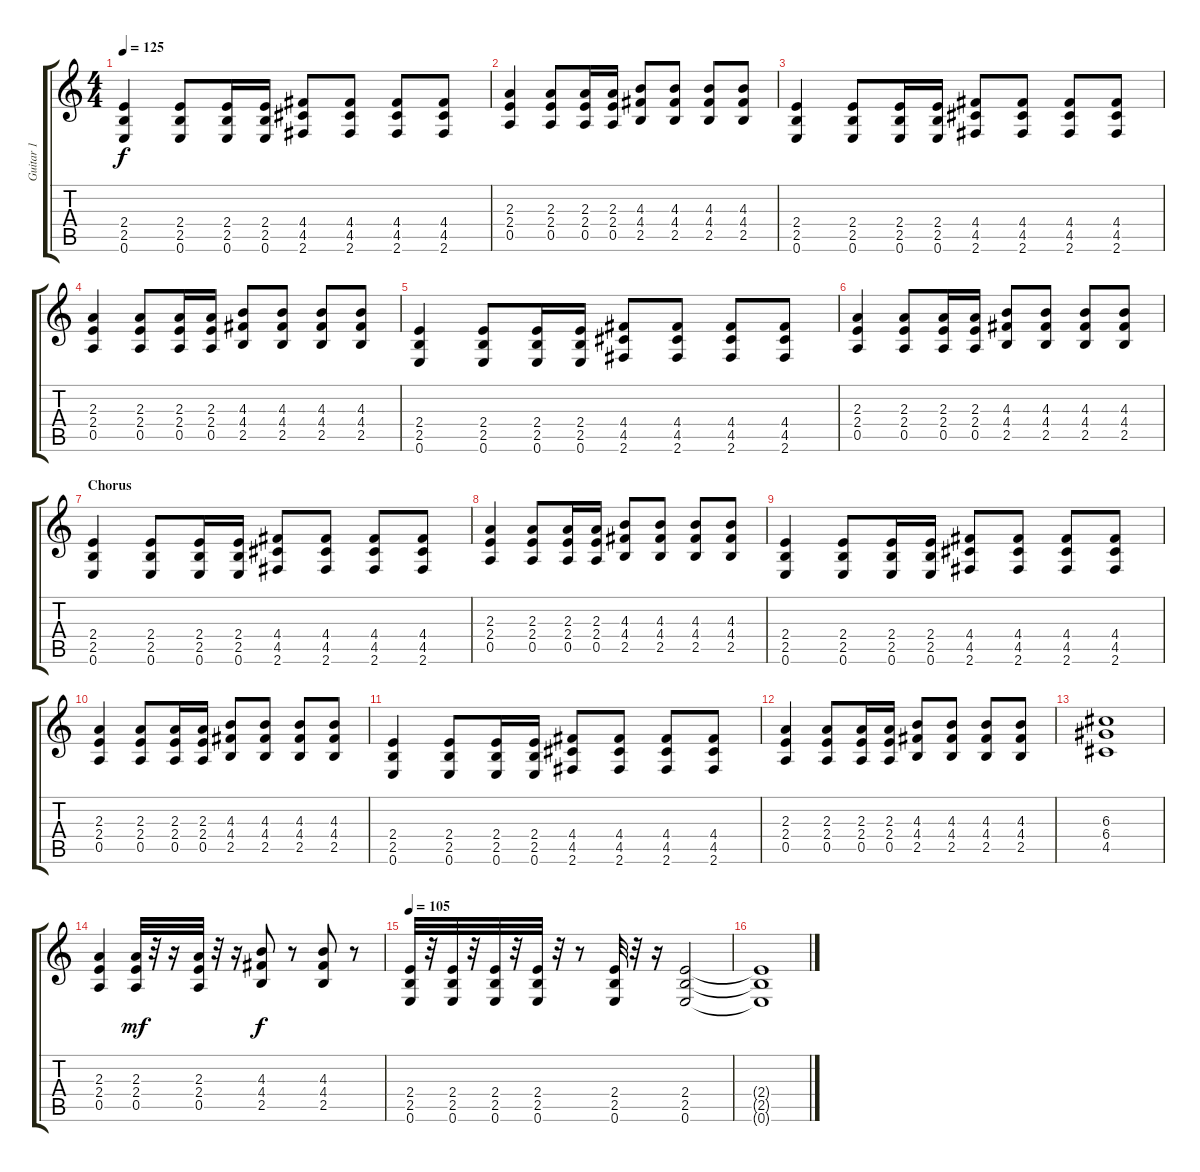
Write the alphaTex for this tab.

\track ("Guitar 1" "Guitar 1") {instrument distortionguitar}
\staff {score tabs}
\tuning (E4 B3 G3 D3 A2 E2) {hide}
\ts (4 4)
\tempo 125
\clef g2
\ks c
(2.4 2.5 0.6).4{dy f} (2.4 2.5 0.6).8 (2.4 2.5 0.6).16 (2.4 2.5 0.6).16 (4.4 4.5 2.6).8 (4.4 4.5 2.6).8 (4.4 4.5 2.6).8 (4.4 4.5 2.6).8 |
(2.3 2.4 0.5).4 (2.3 2.4 0.5).8 (2.3 2.4 0.5).16 (2.3 2.4 0.5).16 (4.3 4.4 2.5).8 (4.3 4.4 2.5).8 (4.3 4.4 2.5).8 (4.3 4.4 2.5).8 |
(2.4 2.5 0.6).4 (2.4 2.5 0.6).8 (2.4 2.5 0.6).16 (2.4 2.5 0.6).16 (4.4 4.5 2.6).8 (4.4 4.5 2.6).8 (4.4 4.5 2.6).8 (4.4 4.5 2.6).8 |
(2.3 2.4 0.5).4 (2.3 2.4 0.5).8 (2.3 2.4 0.5).16 (2.3 2.4 0.5).16 (4.3 4.4 2.5).8 (4.3 4.4 2.5).8 (4.3 4.4 2.5).8 (4.3 4.4 2.5).8 |
(2.4 2.5 0.6).4 (2.4 2.5 0.6).8 (2.4 2.5 0.6).16 (2.4 2.5 0.6).16 (4.4 4.5 2.6).8 (4.4 4.5 2.6).8 (4.4 4.5 2.6).8 (4.4 4.5 2.6).8 |
(2.3 2.4 0.5).4 (2.3 2.4 0.5).8 (2.3 2.4 0.5).16 (2.3 2.4 0.5).16 (4.3 4.4 2.5).8 (4.3 4.4 2.5).8 (4.3 4.4 2.5).8 (4.3 4.4 2.5).8 |
\section ("" "Chorus")
(2.4 2.5 0.6).4 (2.4 2.5 0.6).8 (2.4 2.5 0.6).16 (2.4 2.5 0.6).16 (4.4 4.5 2.6).8 (4.4 4.5 2.6).8 (4.4 4.5 2.6).8 (4.4 4.5 2.6).8 |
(2.3 2.4 0.5).4 (2.3 2.4 0.5).8 (2.3 2.4 0.5).16 (2.3 2.4 0.5).16 (4.3 4.4 2.5).8 (4.3 4.4 2.5).8 (4.3 4.4 2.5).8 (4.3 4.4 2.5).8 |
(2.4 2.5 0.6).4 (2.4 2.5 0.6).8 (2.4 2.5 0.6).16 (2.4 2.5 0.6).16 (4.4 4.5 2.6).8 (4.4 4.5 2.6).8 (4.4 4.5 2.6).8 (4.4 4.5 2.6).8 |
(2.3 2.4 0.5).4 (2.3 2.4 0.5).8 (2.3 2.4 0.5).16 (2.3 2.4 0.5).16 (4.3 4.4 2.5).8 (4.3 4.4 2.5).8 (4.3 4.4 2.5).8 (4.3 4.4 2.5).8 |
(2.4 2.5 0.6).4 (2.4 2.5 0.6).8 (2.4 2.5 0.6).16 (2.4 2.5 0.6).16 (4.4 4.5 2.6).8 (4.4 4.5 2.6).8 (4.4 4.5 2.6).8 (4.4 4.5 2.6).8 |
(2.3 2.4 0.5).4 (2.3 2.4 0.5).8 (2.3 2.4 0.5).16 (2.3 2.4 0.5).16 (4.3 4.4 2.5).8 (4.3 4.4 2.5).8 (4.3 4.4 2.5).8 (4.3 4.4 2.5).8 |
(6.3 6.4 4.5).1 |
(2.3 2.4 0.5).4 (2.3 2.4 0.5).32{dy mf} r.32 r.16 (2.3 2.4 0.5).32 r.32 r.16 (4.3 4.4 2.5).8{dy f} r.8 (4.3 4.4 2.5).8 r.8 |
\tempo 105
(2.4 2.5 0.6).32 r.32 (2.4 2.5 0.6).32 r.32 (2.4 2.5 0.6).32 r.32 (2.4 2.5 0.6).32 r.32 r.8 (2.4 2.5 0.6).32 r.32 r.16 (2.4 2.5 0.6).2 |
(2.4{t} 2.5{t} 0.6{t}).1
